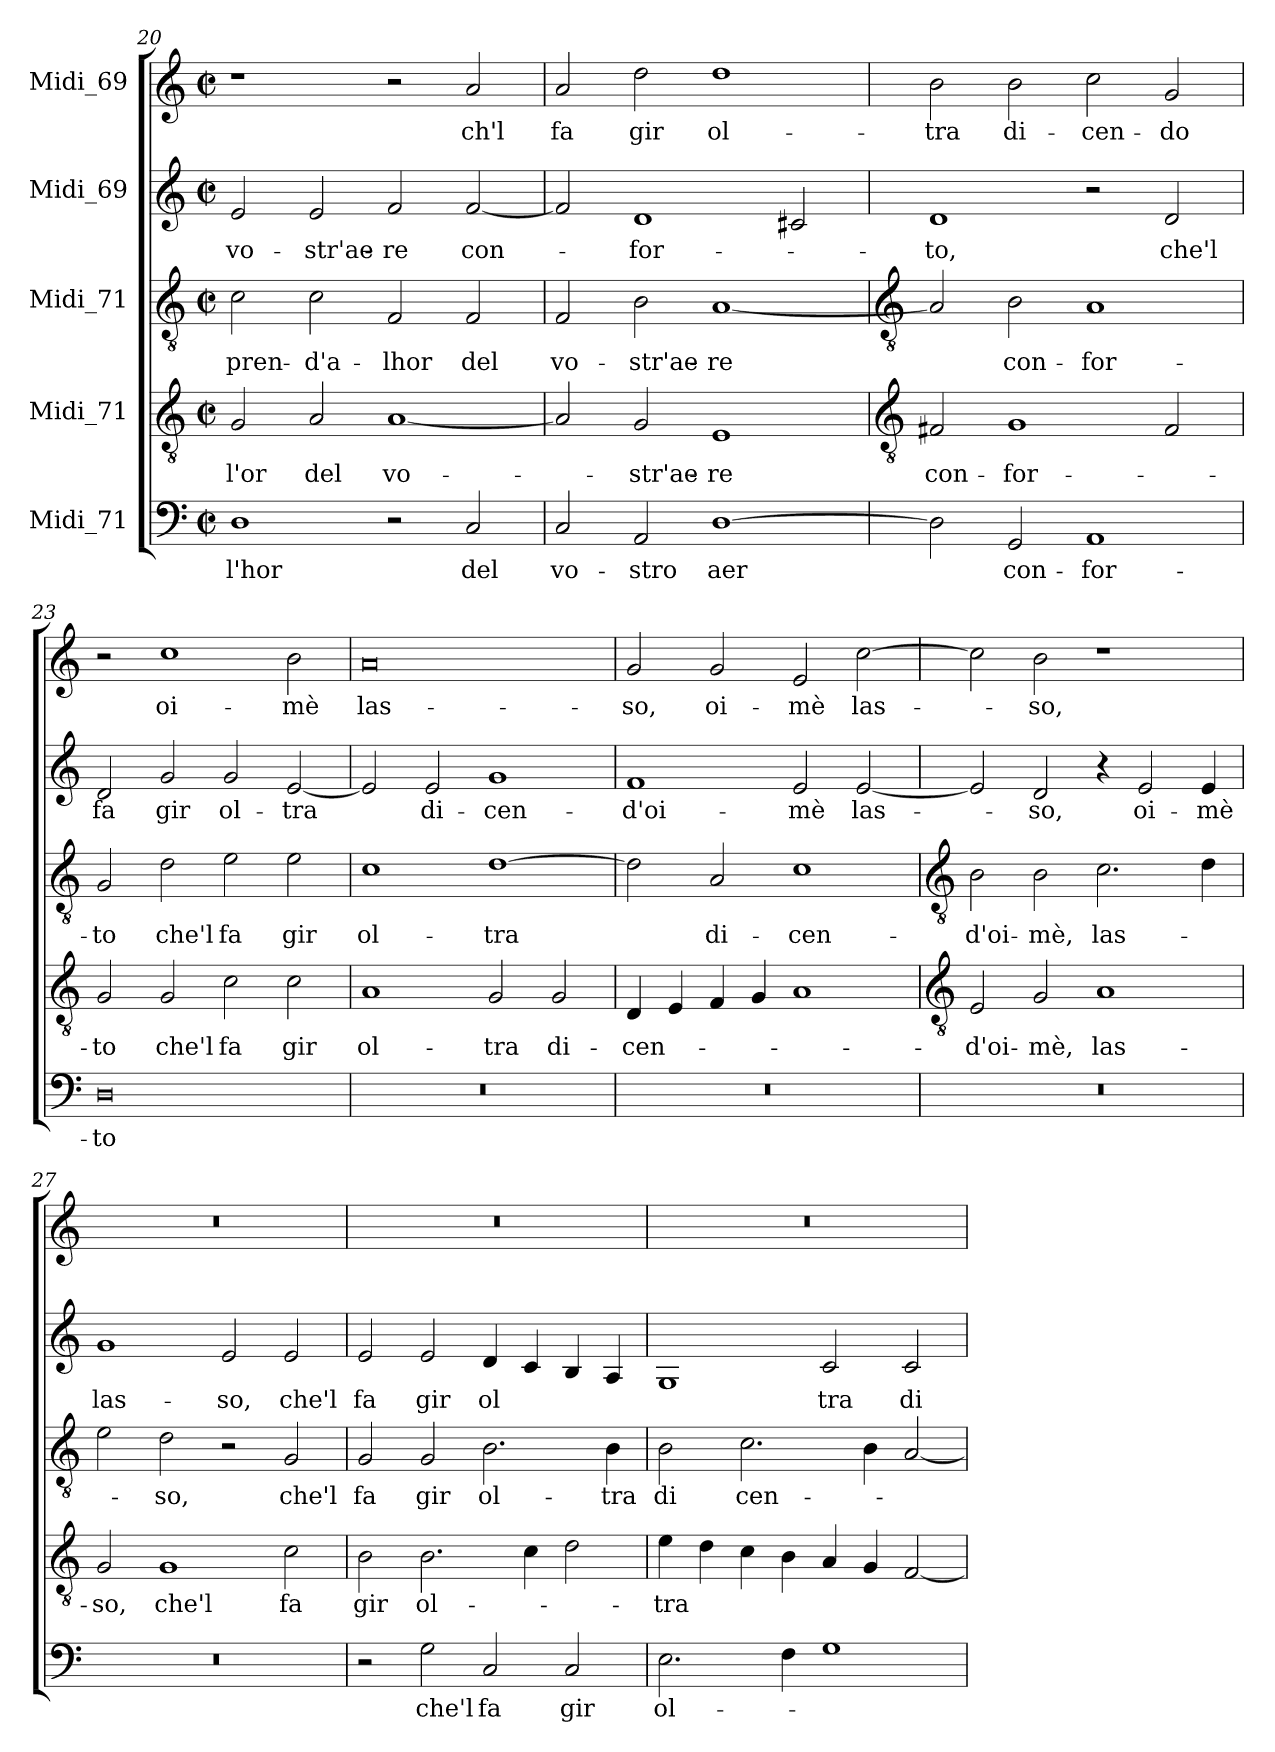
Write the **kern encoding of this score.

**kern	**text	**kern	**text	**kern	**text	**kern	**text	**kern	**text
*part5	*part5	*part4	*part4	*part3	*part3	*part2	*part2	*part1	*part1
*staff5	*staff5	*staff4	*staff4	*staff3	*staff3	*staff2	*staff2	*staff1	*staff1
*I"Midi_71	*	*I"Midi_71	*	*I"Midi_71	*	*I"Midi_69	*	*I"Midi_69	*
*clefF4	*	*clefGv2	*	*clefGv2	*	*clefG2	*	*clefG2	*
*k[]	*	*k[]	*	*k[]	*	*k[]	*	*k[]	*
*C:	*	*C:	*	*C:	*	*C:	*	*C:	*
*M4/2	*	*M4/2	*	*M4/2	*	*M4/2	*	*M4/2	*
*met(c|)	*	*met(c|)	*	*met(c|)	*	*met(c|)	*	*met(c|)	*
=20	=20	=20	=20	=20	=20	=20	=20	=20	=20
!	!LO:LY:b	!	!LO:LY:b	!	!LO:LY:b	!	!LO:LY:b	!	!
1D	-l'hor	2G	-l'or	2c	pren-	2e	vo-	1r	.
!	!	!	!LO:LY:b	!	!LO:LY:b	!	!LO:LY:b	!	!
.	.	2A	del	2c	-d'a-	2e	-str'ae-	.	.
!	!	!	!LO:LY:b	!	!LO:LY:b	!	!LO:LY:b	!	!
2r	.	[1A	vo-	2F	-lhor	2f	-re	2r	.
!	!LO:LY:b	!	!	!	!LO:LY:b	!	!LO:LY:b	!	!LO:LY:b
2C	del	.	.	2F	del	[2f	con-	2a	ch'l
!!LO:LB:g=z
=21	=21	=21	=21	=21	=21	=21	=21	=21	=21
!	!LO:LY:b	!	!	!	!LO:LY:b	!	!	!	!LO:LY:b
2C	vo-	2A]	.	2F	vo-	2f]	.	2a	fa
!	!LO:LY:b	!	!LO:LY:b	!	!LO:LY:b	!	!LO:LY:b	!	!LO:LY:b
2AA	-stro	2G	-str'ae-	2B	-str'ae-	1d	-for-	2dd	gir
!	!LO:LY:b	!	!LO:LY:b	!	!LO:LY:b	!	!	!	!LO:LY:b
[1D	aer	1E	-re	[1A	-re	.	.	1dd	ol-
.	.	.	.	.	.	2c#	.	.	.
!!LO:LB:g=z
=22	=22	=22	=22	=22	=22	=22	=22	=22	=22
*	*	*clefGv2	*	*clefGv2	*	*	*	*	*
!	!	!	!LO:LY:b	!	!	!	!LO:LY:b	!	!LO:LY:b
2D]	.	2F#X	con-	2A]	.	1d	-to,	2b	-tra
!	!LO:LY:b	!	!LO:LY:b	!	!LO:LY:b	!	!	!	!LO:LY:b
2GG	con-	1G	-for-	2B	con-	.	.	2b	di-
!	!LO:LY:b	!	!	!	!LO:LY:b	!	!	!	!LO:LY:b
1AA	-for-	.	.	1A	-for-	2r	.	2cc	-cen-
!	!	!	!	!	!	!	!LO:LY:b	!	!LO:LY:b
.	.	2F#	.	.	.	2d	che'l	2g	-do
!!LO:LB:g=z
=23	=23	=23	=23	=23	=23	=23	=23	=23	=23
!	!LO:LY:b	!	!LO:LY:b	!	!LO:LY:b	!	!LO:LY:b	!	!
0D	-to	2G	-to	2G	-to	2d	fa	2r	.
!	!	!	!LO:LY:b	!	!LO:LY:b	!	!LO:LY:b	!	!LO:LY:b
.	.	2G	che'l	2d	che'l	2g	gir	1cc	oi-
!	!	!	!LO:LY:b	!	!LO:LY:b	!	!LO:LY:b	!	!
.	.	2c	fa	2e	fa	2g	ol-	.	.
!	!	!	!LO:LY:b	!	!LO:LY:b	!	!LO:LY:b	!	!LO:LY:b
.	.	2c	gir	2e	gir	[2e	-tra	2b	-mè
=24	=24	=24	=24	=24	=24	=24	=24	=24	=24
!	!	!	!LO:LY:b	!	!LO:LY:b	!	!	!	!LO:LY:b
0r	.	1A	ol-	1c	ol-	2e]	.	0a	las-
!	!	!	!	!	!	!	!LO:LY:b	!	!
.	.	.	.	.	.	2e	di-	.	.
!	!	!	!LO:LY:b	!	!LO:LY:b	!	!LO:LY:b	!	!
.	.	2G	-tra	[1d	-tra	1g	-cen-	.	.
!	!	!	!LO:LY:b	!	!	!	!	!	!
.	.	2G	di-	.	.	.	.	.	.
!!LO:LB:g=z
=25	=25	=25	=25	=25	=25	=25	=25	=25	=25
!	!	!	!LO:LY:b	!	!	!	!LO:LY:b	!	!LO:LY:b
0r	.	4D	-cen-	2d]	.	1f	-d'oi-	2g	-so,
.	.	4E	.	.	.	.	.	.	.
!	!	!	!	!	!LO:LY:b	!	!	!	!LO:LY:b
.	.	4F	.	2A	di-	.	.	2g	oi-
.	.	4G	.	.	.	.	.	.	.
!	!	!	!	!	!LO:LY:b	!	!LO:LY:b	!	!LO:LY:b
.	.	1A	.	1c	-cen-	2e	-mè	2e	-mè
!	!	!	!	!	!	!	!LO:LY:b	!	!LO:LY:b
.	.	.	.	.	.	[2e	las-	[2cc	las-
!!LO:LB:g=z
=26	=26	=26	=26	=26	=26	=26	=26	=26	=26
*	*	*clefGv2	*	*clefGv2	*	*	*	*	*
!	!	!	!LO:LY:b	!	!LO:LY:b	!	!	!	!
0r	.	2E	-d'oi-	2B	-d'oi-	2e]	.	2cc]	.
!	!	!	!LO:LY:b	!	!LO:LY:b	!	!LO:LY:b	!	!LO:LY:b
.	.	2G	-mè,	2B	-mè,	2d	-so,	2b	-so,
!	!	!	!LO:LY:b	!	!LO:LY:b	!	!	!	!
.	.	1A	las-	2.c	las-	4r	.	1r	.
!	!	!	!	!	!	!	!LO:LY:b	!	!
.	.	.	.	.	.	2e	oi-	.	.
!	!	!	!	!	!	!	!LO:LY:b	!	!
.	.	.	.	4d	.	4e	-mè	.	.
!!LO:LB:g=z
=27	=27	=27	=27	=27	=27	=27	=27	=27	=27
!	!	!	!LO:LY:b	!	!	!	!LO:LY:b	!	!
0r	.	2G	-so,	2e	.	1g	las-	0r	.
!	!	!	!LO:LY:b	!	!LO:LY:b	!	!	!	!
.	.	1G	che'l	2d	-so,	.	.	.	.
!	!	!	!	!	!	!	!LO:LY:b	!	!
.	.	.	.	2r	.	2e	-so,	.	.
!	!	!	!LO:LY:b	!	!LO:LY:b	!	!LO:LY:b	!	!
.	.	2c	fa	2G	che'l	2e	che'l	.	.
=28	=28	=28	=28	=28	=28	=28	=28	=28	=28
!	!	!	!LO:LY:b	!	!LO:LY:b	!	!LO:LY:b	!	!
2r	.	2B	gir	2G	fa	2e	fa	0r	.
!	!LO:LY:b	!	!LO:LY:b	!	!LO:LY:b	!	!LO:LY:b	!	!
2G	che'l	2.B	ol-	2G	gir	2e	gir	.	.
!	!LO:LY:b	!	!	!	!LO:LY:b	!	!LO:LY:b	!	!
2C	fa	.	.	2.B	ol-	4d	ol	.	.
.	.	4c	.	.	.	4c	.	.	.
!	!LO:LY:b	!	!	!	!	!	!	!	!
2C	gir	2d	.	.	.	4B	.	.	.
!	!	!	!	!	!LO:LY:b	!	!	!	!
.	.	.	.	4B	-tra	4A	.	.	.
!!LO:LB:g=z
=29	=29	=29	=29	=29	=29	=29	=29	=29	=29
!	!LO:LY:b	!	!LO:LY:b	!	!LO:LY:b	!	!	!	!
2.E	ol-	4e	-tra	2B	di	1G	.	0r	.
.	.	4d	.	.	.	.	.	.	.
!	!	!	!	!	!LO:LY:b	!	!	!	!
.	.	4c	.	2.c	cen-	.	.	.	.
4F	.	4B	.	.	.	.	.	.	.
!	!	!	!	!	!	!	!LO:LY:b	!	!
1G	.	4A	.	.	.	2c	tra	.	.
.	.	4G	.	4B	.	.	.	.	.
!	!	!	!	!	!	!	!LO:LY:b	!	!
.	.	[2F	.	[2A	.	2c	di-	.	.
=	=	=	=	=	=	=	=	=	=
*-	*-	*-	*-	*-	*-	*-	*-	*-	*-
